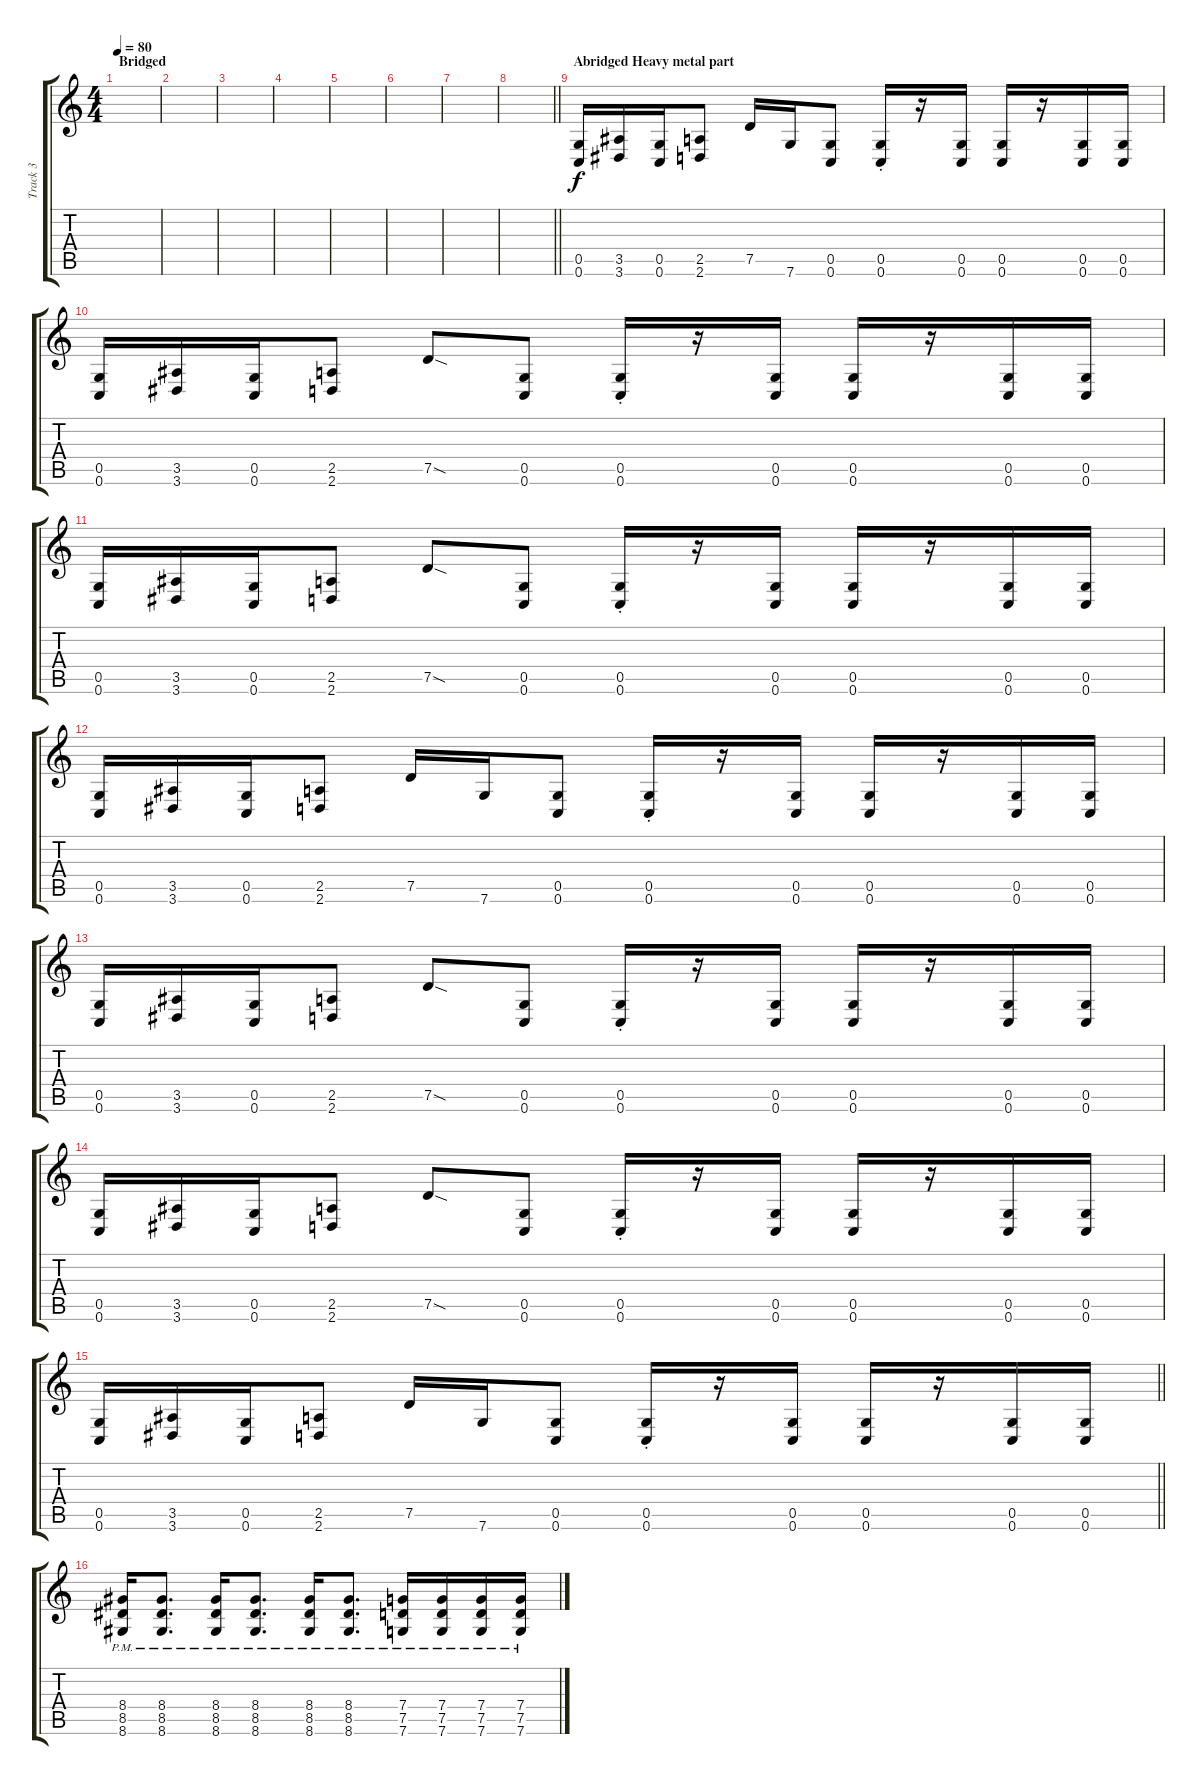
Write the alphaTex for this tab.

\track ("Track 3" "Track 3") {instrument distortionguitar}
\staff {score tabs}
\tuning (D4 A3 F3 C3 G2 C2) {hide}
\ts (4 4)
\section ("" "Bridged")
\tempo 80
\clef g2
\ks c
|
|
|
|
|
|
|
\barLineRight lightlight
|
\section ("" "Abridged Heavy metal part")
(0.5 0.6).16 (3.5 3.6).16 (0.5 0.6).16 (2.5 2.6).8 7.5.16 7.6.16 (0.5 0.6).8 (0.5{st} 0.6{st}).16 r.16 (0.5 0.6).16 (0.5 0.6).16 r.16 (0.5 0.6).16 (0.5 0.6).16 |
(0.5 0.6).16 (3.5 3.6).16 (0.5 0.6).16 (2.5 2.6).8 7.5{sod}.8 (0.5 0.6).8 (0.5{st} 0.6{st}).16 r.16 (0.5 0.6).16 (0.5 0.6).16 r.16 (0.5 0.6).16 (0.5 0.6).16 |
(0.5 0.6).16 (3.5 3.6).16 (0.5 0.6).16 (2.5 2.6).8 7.5{sod}.8 (0.5 0.6).8 (0.5{st} 0.6{st}).16 r.16 (0.5 0.6).16 (0.5 0.6).16 r.16 (0.5 0.6).16 (0.5 0.6).16 |
(0.5 0.6).16 (3.5 3.6).16 (0.5 0.6).16 (2.5 2.6).8 7.5.16 7.6.16 (0.5 0.6).8 (0.5{st} 0.6{st}).16 r.16 (0.5 0.6).16 (0.5 0.6).16 r.16 (0.5 0.6).16 (0.5 0.6).16 |
(0.5 0.6).16 (3.5 3.6).16 (0.5 0.6).16 (2.5 2.6).8 7.5{sod}.8 (0.5 0.6).8 (0.5{st} 0.6{st}).16 r.16 (0.5 0.6).16 (0.5 0.6).16 r.16 (0.5 0.6).16 (0.5 0.6).16 |
(0.5 0.6).16 (3.5 3.6).16 (0.5 0.6).16 (2.5 2.6).8 7.5{sod}.8 (0.5 0.6).8 (0.5{st} 0.6{st}).16 r.16 (0.5 0.6).16 (0.5 0.6).16 r.16 (0.5 0.6).16 (0.5 0.6).16 |
\barLineRight lightlight
(0.5 0.6).16 (3.5 3.6).16 (0.5 0.6).16 (2.5 2.6).8 7.5.16 7.6.16 (0.5 0.6).8 (0.5{st} 0.6{st}).16 r.16 (0.5 0.6).16 (0.5 0.6).16 r.16 (0.5 0.6).16 (0.5 0.6).16 |
(8.4{pm} 8.5{pm} 8.6{pm}).16 (8.4{pm} 8.5{pm} 8.6{pm}).8{d} (8.4{pm} 8.5{pm} 8.6{pm}).16 (8.4{pm} 8.5{pm} 8.6{pm}).8{d} (8.4{pm} 8.5{pm} 8.6{pm}).16 (8.4{pm} 8.5{pm} 8.6{pm}).8{d} (7.4{pm} 7.5{pm} 7.6{pm}).16 (7.4{pm} 7.5{pm} 7.6{pm}).16 (7.4{pm} 7.5{pm} 7.6{pm}).16 (7.4{pm} 7.5{pm} 7.6{pm}).16
